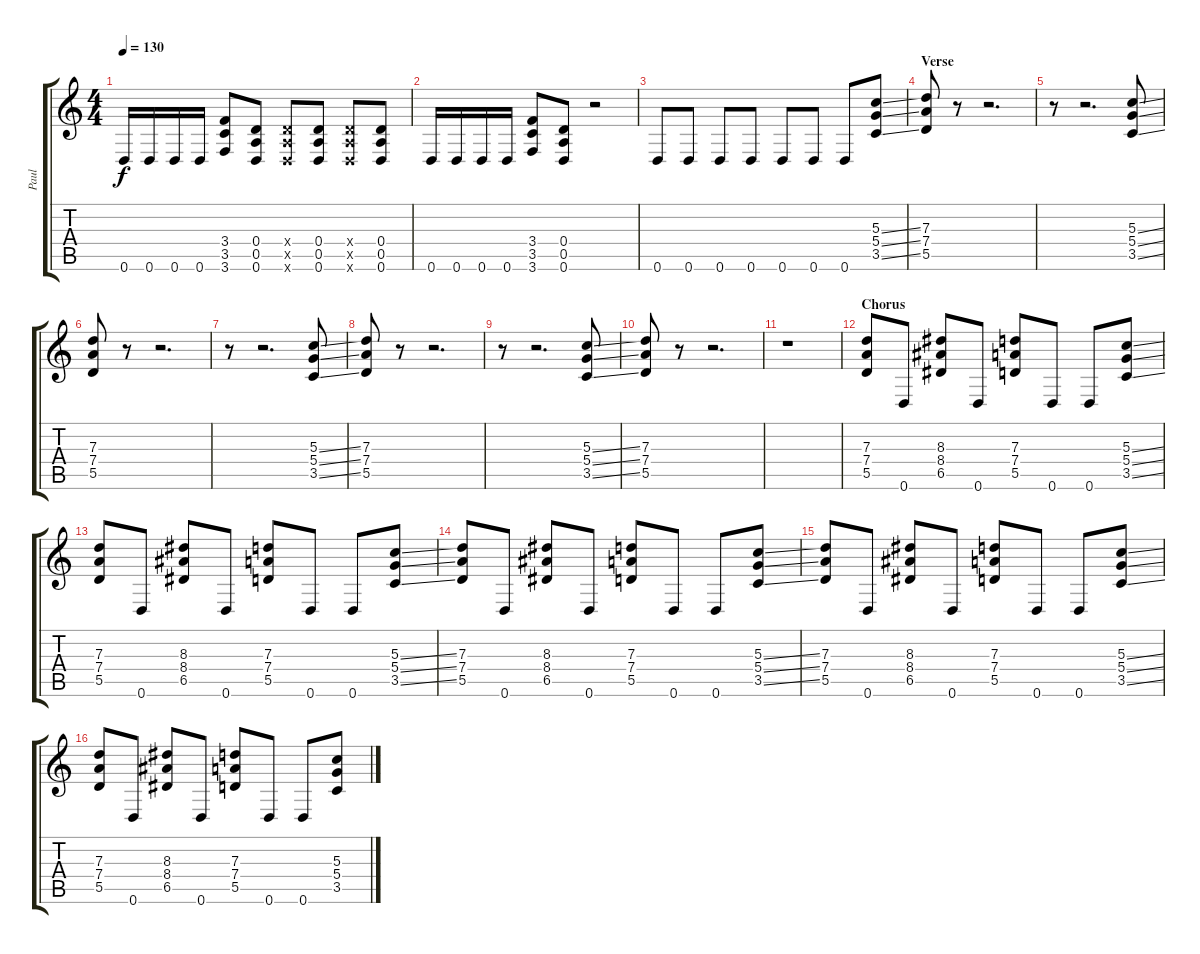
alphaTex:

\track ("Paul" "Paul") {instrument distortionguitar}
\staff {score tabs}
\tuning (E4 B3 G3 D3 A2 D2) {hide}
\ts (4 4)
\tempo 130
\clef g2
\ks c
0.6.16{dy f} 0.6.16 0.6.16 0.6.16 (3.4 3.5 3.6).8 (0.4 0.5 0.6).8 (0.4{x} 0.5{x} 0.6{x}).8 (0.4 0.5 0.6).8 (0.4{x} 0.5{x} 0.6{x}).8 (0.4 0.5 0.6).8 |
0.6.16 0.6.16 0.6.16 0.6.16 (3.4 3.5 3.6).8 (0.4 0.5 0.6).8 r.2 |
0.6.8 0.6.8 0.6.8 0.6.8 0.6.8 0.6.8 0.6.8 (5.3{ss} 5.4{ss} 3.5{ss}).8 |
\section ("" "Verse")
(7.3 7.4 5.5).8 r.8 r.2{d} |
r.8 r.2{d} (5.3{ss} 5.4{ss} 3.5{ss}).8 |
(7.3 7.4 5.5).8 r.8 r.2{d} |
r.8 r.2{d} (5.3{ss} 5.4{ss} 3.5{ss}).8 |
(7.3 7.4 5.5).8 r.8 r.2{d} |
r.8 r.2{d} (5.3{ss} 5.4{ss} 3.5{ss}).8 |
(7.3 7.4 5.5).8 r.8 r.2{d} |
r.1 |
\section ("" "Chorus")
(7.3 7.4 5.5).8 0.6.8 (8.3 8.4 6.5).8 0.6.8 (7.3 7.4 5.5).8 0.6.8 0.6.8 (5.3{ss} 5.4{ss} 3.5{ss}).8 |
(7.3 7.4 5.5).8 0.6.8 (8.3 8.4 6.5).8 0.6.8 (7.3 7.4 5.5).8 0.6.8 0.6.8 (5.3{ss} 5.4{ss} 3.5{ss}).8 |
(7.3 7.4 5.5).8 0.6.8 (8.3 8.4 6.5).8 0.6.8 (7.3 7.4 5.5).8 0.6.8 0.6.8 (5.3{ss} 5.4{ss} 3.5{ss}).8 |
(7.3 7.4 5.5).8 0.6.8 (8.3 8.4 6.5).8 0.6.8 (7.3 7.4 5.5).8 0.6.8 0.6.8 (5.3{ss} 5.4{ss} 3.5{ss}).8 |
(7.3 7.4 5.5).8 0.6.8 (8.3 8.4 6.5).8 0.6.8 (7.3 7.4 5.5).8 0.6.8 0.6.8 (5.3{ss} 5.4{ss} 3.5{ss}).8
